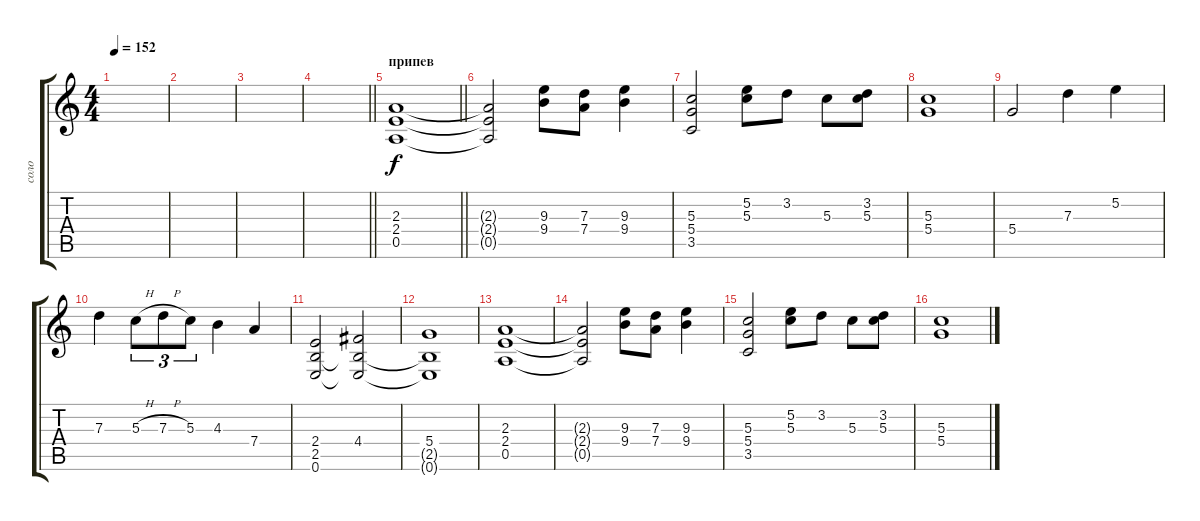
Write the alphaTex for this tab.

\track ("соло" "соло") {instrument distortionguitar}
\staff {score tabs}
\tuning (E4 B3 G3 D3 A2 E2) {hide}
\ts (4 4)
\tempo 152
\clef g2
\ks c
|
|
|
\barLineRight lightlight
|
\section ("" "припев")
\barLineRight lightlight
(2.3 2.4 0.5).1 |
(2.3{t} 2.4{t} 0.5{t}).2 (9.3 9.4).8 (7.3 7.4).8 (9.3 9.4).4 |
(5.3 5.4 3.5).2 (5.2 5.3).8 3.2.8 5.3.8 (3.2 5.3).8 |
(5.3 5.4).1 |
5.4.2 7.3.4 5.2.4 |
7.3.4 5.3{h}.8{tu (3 2)} 7.3{h}.8{tu (3 2)} 5.3.8{tu (3 2)} 4.3.4 7.4.4 |
(2.4 2.5 0.6).2 (4.4 2.5{t} 0.6{t}).2 |
(5.4 2.5{t} 0.6{t}).1 |
(2.3 2.4 0.5).1 |
(2.3{t} 2.4{t} 0.5{t}).2 (9.3 9.4).8 (7.3 7.4).8 (9.3 9.4).4 |
(5.3 5.4 3.5).2 (5.2 5.3).8 3.2.8 5.3.8 (3.2 5.3).8 |
(5.3 5.4).1
